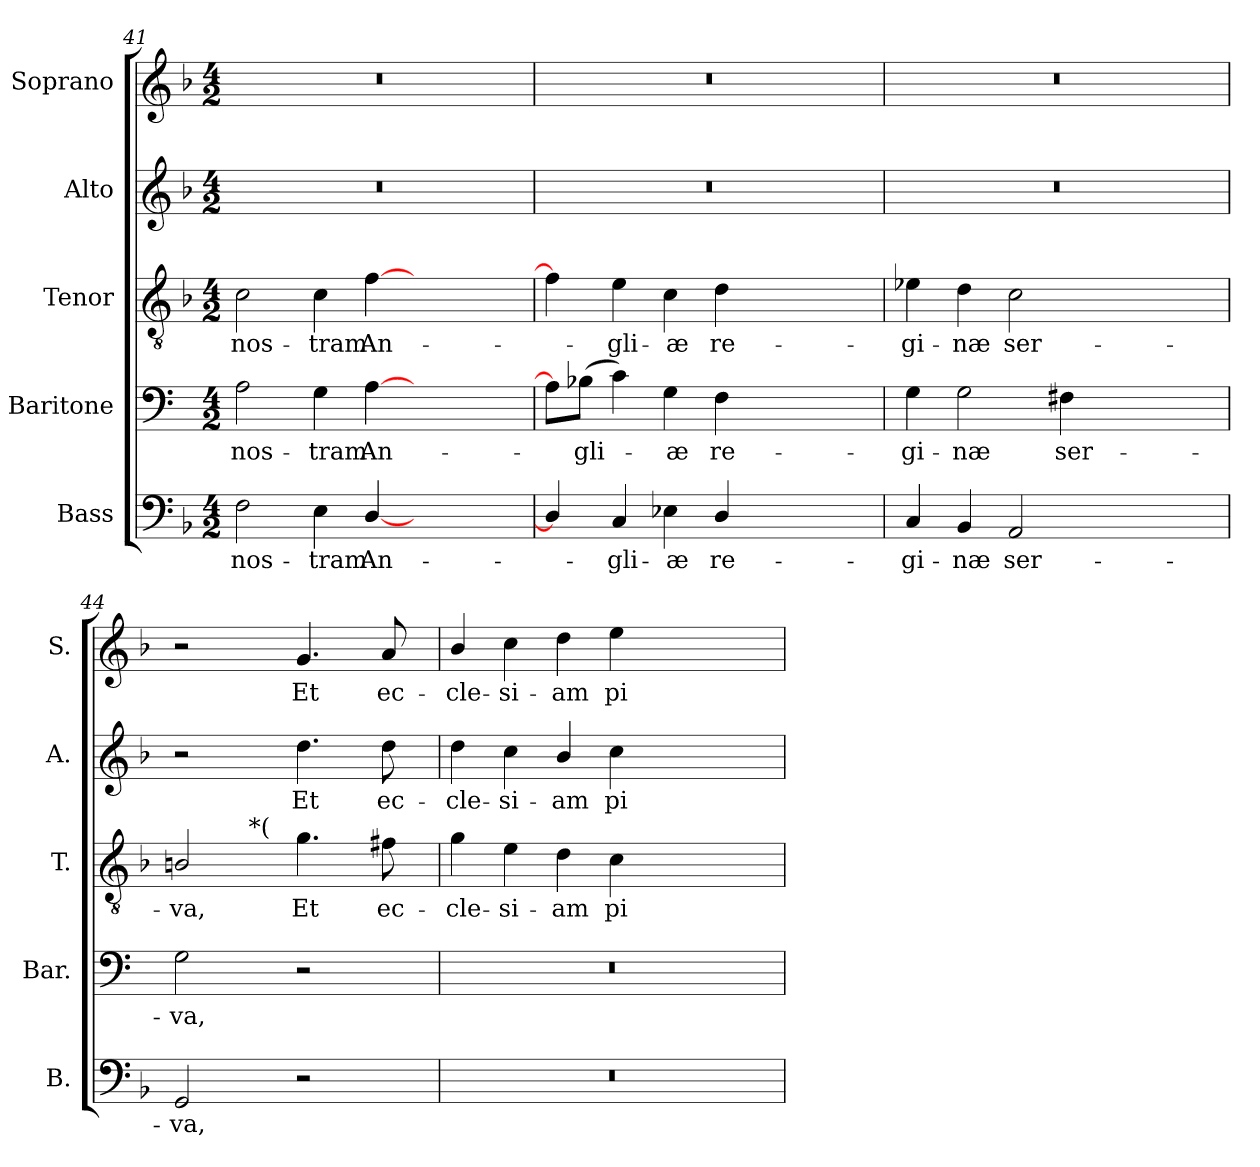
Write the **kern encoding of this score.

**kern	**text	**kern	**text	**kern	**text	**kern	**text	**kern	**text
*part5	*part5	*part4	*part4	*part3	*part3	*part2	*part2	*part1	*part1
*staff5	*staff5	*staff4	*staff4	*staff3	*staff3	*staff2	*staff2	*staff1	*staff1
*I"Bass	*	*I"Baritone	*	*I"Tenor	*	*I"Alto	*	*I"Soprano	*
*I'B.	*	*I'Bar.	*	*I'T.	*	*I'A.	*	*I'S.	*
*clefF4	*	*clefF4	*	*clefGv2	*	*clefG2	*	*clefG2	*
*	*	*	*	*ITrd7c12	*	*	*	*	*
*k[b-]	*	*k[]	*	*k[b-]	*	*k[b-]	*	*k[b-]	*
*F:	*	*C:	*	*F:	*	*F:	*	*F:	*
*M4/2	*	*M4/2	*	*M4/2	*	*M4/2	*	*M4/2	*
=41	=41	=41	=41	=41	=41	=41	=41	=41	=41
!	!LO:LY:b:color=#000000	!	!	!	!	!	!	!	!
!	!	!	!LO:LY:b:color=#000000	!	!	!	!	!	!
!	!	!	!	!	!LO:LY:b:color=#000000	!	!	!	!
2Fi\	nos-	2Ai\	nos-	2Ci\	nos-	0r	.	0r	.
!	!LO:LY:b:color=#000000	!	!	!	!	!	!	!	!
!	!	!	!LO:LY:b:color=#000000	!	!	!	!	!	!
!	!	!	!	!	!LO:LY:b:color=#000000	!	!	!	!
4Ei\	-tram	4Gi\	-tram	4Ci\	-tram	.	.	.	.
!	!LO:LY:b:color=#000000	!	!	!	!	!	!	!	!
!	!	!	!LO:LY:b:color=#000000	!	!	!	!	!	!
!	!	!	!	!	!LO:LY:b:color=#000000	!	!	!	!
[4Di/	An-	[4Ai\	An-	[4Fi\	An-	.	.	.	.
1ryy	.	1ryy	.	1ryy	.	.	.	.	.
=42	=42	=42	=42	=42	=42	=42	=42	=42	=42
4Di/]	.	8Ai\L]	.	4Fi\]	.	0r	.	0r	.
!	!	!	!LO:LY:b:color=#000000	!	!	!	!	!	!
.	.	(8B-i\J	-gli-	.	.	.	.	.	.
!	!LO:LY:b:color=#000000	!	!	!	!	!	!	!	!
!	!	!	!	!	!LO:LY:b:color=#000000	!	!	!	!
4Ci/	-gli-	4ci\)	.	4Ei\	-gli-	.	.	.	.
!	!LO:LY:b:color=#000000	!	!	!	!	!	!	!	!
!	!	!	!LO:LY:b:color=#000000	!	!	!	!	!	!
!	!	!	!	!	!LO:LY:b:color=#000000	!	!	!	!
4E-Xi\	-æ	4Gi\	-æ	4Ci\	-æ	.	.	.	.
!	!LO:LY:b:color=#000000	!	!	!	!	!	!	!	!
!	!	!	!LO:LY:b:color=#000000	!	!	!	!	!	!
!	!	!	!	!	!LO:LY:b:color=#000000	!	!	!	!
4Di/	re-	4Fi\	re-	4Di\	re-	.	.	.	.
1ryy	.	1ryy	.	1ryy	.	.	.	.	.
=43	=43	=43	=43	=43	=43	=43	=43	=43	=43
!	!LO:LY:b:color=#000000	!	!	!	!	!	!	!	!
!	!	!	!LO:LY:b:color=#000000	!	!	!	!	!	!
!	!	!	!	!	!LO:LY:b:color=#000000	!	!	!	!
4Ci/	-gi-	4Gi\	-gi-	4E-Xi\	-gi-	0r	.	0r	.
!	!LO:LY:b:color=#000000	!	!	!	!	!	!	!	!
!	!	!	!LO:LY:b:color=#000000	!	!	!	!	!	!
!	!	!	!	!	!LO:LY:b:color=#000000	!	!	!	!
4BB-i/	-næ	2Gi\	-næ	4Di\	-næ	.	.	.	.
!	!LO:LY:b:color=#000000	!	!	!	!	!	!	!	!
!	!	!	!	!	!LO:LY:b:color=#000000	!	!	!	!
2AAi/	ser-	.	.	2Ci\	ser-	.	.	.	.
!	!	!	!LO:LY:b:color=#000000	!	!	!	!	!	!
.	.	4F#Xi\	ser-	.	.	.	.	.	.
1ryy	.	1ryy	.	1ryy	.	.	.	.	.
!!LO:PB:g=z
=44	=44	=44	=44	=44	=44	=44	=44	=44	=44
!	!LO:LY:b:color=#000000	!	!	!	!	!	!	!	!
!	!	!	!LO:LY:b:color=#000000	!	!	!	!	!	!
!	!	!	!	!	!LO:LY:b:color=#000000	!	!	!	!
*	*	*	*	*^	*	*	*	*	*
2GGi/	-va,	2Gi\	-va,	2BBni/	4ryy	-va,	2r	.	2r	.
.	.	.	.	.	32ryy	.	.	.	.	.
.	.	.	.	.	256..ryy	.	.	.	.	.
!	!	!	!	!	!LO:TX:a:t=*(	!	!	!	!	!
.	.	.	.	.	2ryy	.	.	.	.	.
!	!	!	!	!	!	!LO:LY:b:color=#000000	!	!	!	!
!	!	!	!	!	!	!	!	!LO:LY:b:color=#000000	!	!
!	!	!	!	!	!	!	!	!	!	!LO:LY:b:color=#000000
2r	.	2r	.	4.Gi\	.	Et	4.ddi\	Et	4.gi/	Et
.	.	.	.	.	8ryy	.	.	.	.	.
!	!	!	!	!	!	!LO:LY:b:color=#000000	!	!	!	!
!	!	!	!	!	!	!	!	!LO:LY:b:color=#000000	!	!
!	!	!	!	!	!	!	!	!	!	!LO:LY:b:color=#000000
.	.	.	.	8F#Xi\	.	ec-	8ddi\	ec-	8ai/	ec-
.	.	.	.	.	16ryy	.	.	.	.	.
.	.	.	.	.	64ryy	.	.	.	.	.
.	.	.	.	.	128ryy	.	.	.	.	.
.	.	.	.	.	1024ryy	.	.	.	.	.
*	*	*	*	*v	*v	*	*	*	*	*
=45	=45	=45	=45	=45	=45	=45	=45	=45	=45
*	*	*	*	*^	*	*	*	*	*
!	!	!	!	!	!	!LO:LY:b:color=#000000	!	!	!	!
*	*	*	*	*v	*v	*	*	*	*	*
*	*	*	*	*^	*	*	*	*	*
!	!	!	!	!	!	!	!	!LO:LY:b:color=#000000	!	!
*	*	*	*	*v	*v	*	*	*	*	*
*	*	*	*	*^	*	*	*	*	*
!	!	!	!	!	!	!	!	!	!	!LO:LY:b:color=#000000
*	*	*	*	*v	*v	*	*	*	*	*
0r	.	0r	.	4Gi\	-cle-	4ddi\	-cle-	4b-i/	-cle-
!	!	!	!	!	!LO:LY:b:color=#000000	!	!	!	!
!	!	!	!	!	!	!	!LO:LY:b:color=#000000	!	!
!	!	!	!	!	!	!	!	!	!LO:LY:b:color=#000000
.	.	.	.	4Ei\	-si-	4cci\	-si-	4cci\	-si-
!	!	!	!	!	!LO:LY:b:color=#000000	!	!	!	!
!	!	!	!	!	!	!	!LO:LY:b:color=#000000	!	!
!	!	!	!	!	!	!	!	!	!LO:LY:b:color=#000000
.	.	.	.	4Di\	-am	4b-i/	-am	4ddi\	-am
!	!	!	!	!	!LO:LY:b:color=#000000	!	!	!	!
!	!	!	!	!	!	!	!LO:LY:b:color=#000000	!	!
!	!	!	!	!	!	!	!	!	!LO:LY:b:color=#000000
.	.	.	.	4Ci\	pi-	4cci\	pi-	4eei\	pi-
.	.	.	.	1ryy	.	1ryy	.	1ryy	.
=	=	=	=	=	=	=	=	=	=
*-	*-	*-	*-	*-	*-	*-	*-	*-	*-
